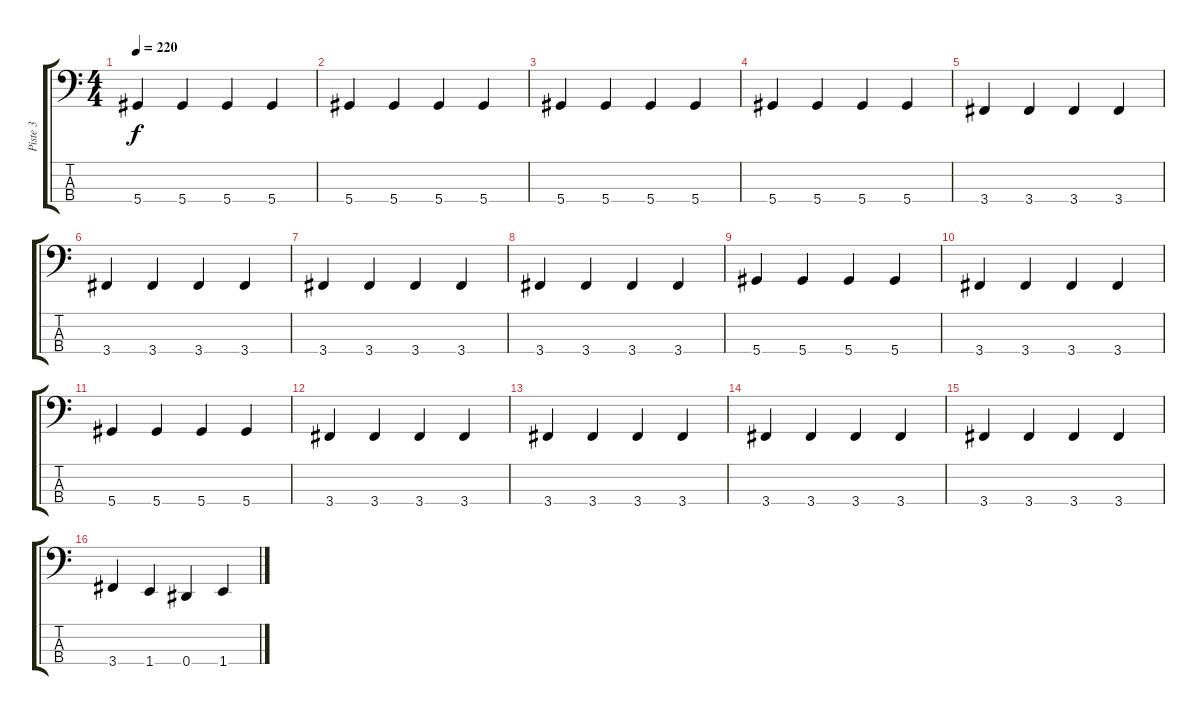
\track ("Piste 3" "Piste 3") {instrument electricbasspick}
\staff {score tabs}
\tuning (Gb2 Db2 Ab1 Eb1) {hide}
\ts (4 4)
\tempo 220
\clef f4
\ks c
5.4.4{dy f} 5.4.4 5.4.4 5.4.4 |
5.4.4 5.4.4 5.4.4 5.4.4 |
5.4.4 5.4.4 5.4.4 5.4.4 |
5.4.4 5.4.4 5.4.4 5.4.4 |
3.4.4 3.4.4 3.4.4 3.4.4 |
3.4.4 3.4.4 3.4.4 3.4.4 |
3.4.4 3.4.4 3.4.4 3.4.4 |
3.4.4 3.4.4 3.4.4 3.4.4 |
5.4.4 5.4.4 5.4.4 5.4.4 |
3.4.4 3.4.4 3.4.4 3.4.4 |
5.4.4 5.4.4 5.4.4 5.4.4 |
3.4.4 3.4.4 3.4.4 3.4.4 |
3.4.4 3.4.4 3.4.4 3.4.4 |
3.4.4 3.4.4 3.4.4 3.4.4 |
3.4.4 3.4.4 3.4.4 3.4.4 |
3.4.4 1.4.4 0.4.4 1.4.4
